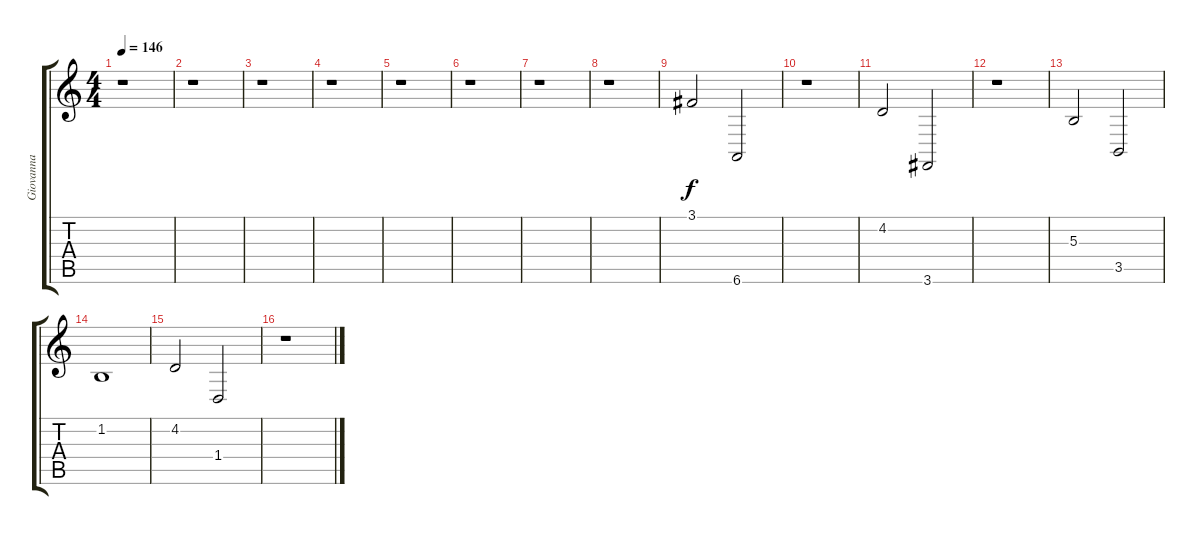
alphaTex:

\track ("Giovanna" "Giovanna") {instrument acousticgrandpiano}
\staff {score tabs}
\tuning (Eb4 Bb3 Gb3 Db3 Ab2 Eb2) {hide}
\ts (4 4)
\tempo 146
\clef g2
\ks c
r.1{dy f instrument acousticgrandpiano} |
r.1 |
r.1 |
r.1 |
r.1 |
r.1 |
r.1 |
r.1 |
3.1.2 6.6.2 |
r.1 |
4.2.2 3.6.2 |
r.1 |
5.3.2 3.5.2 |
1.2.1 |
4.2.2 1.4.2 |
r.1
